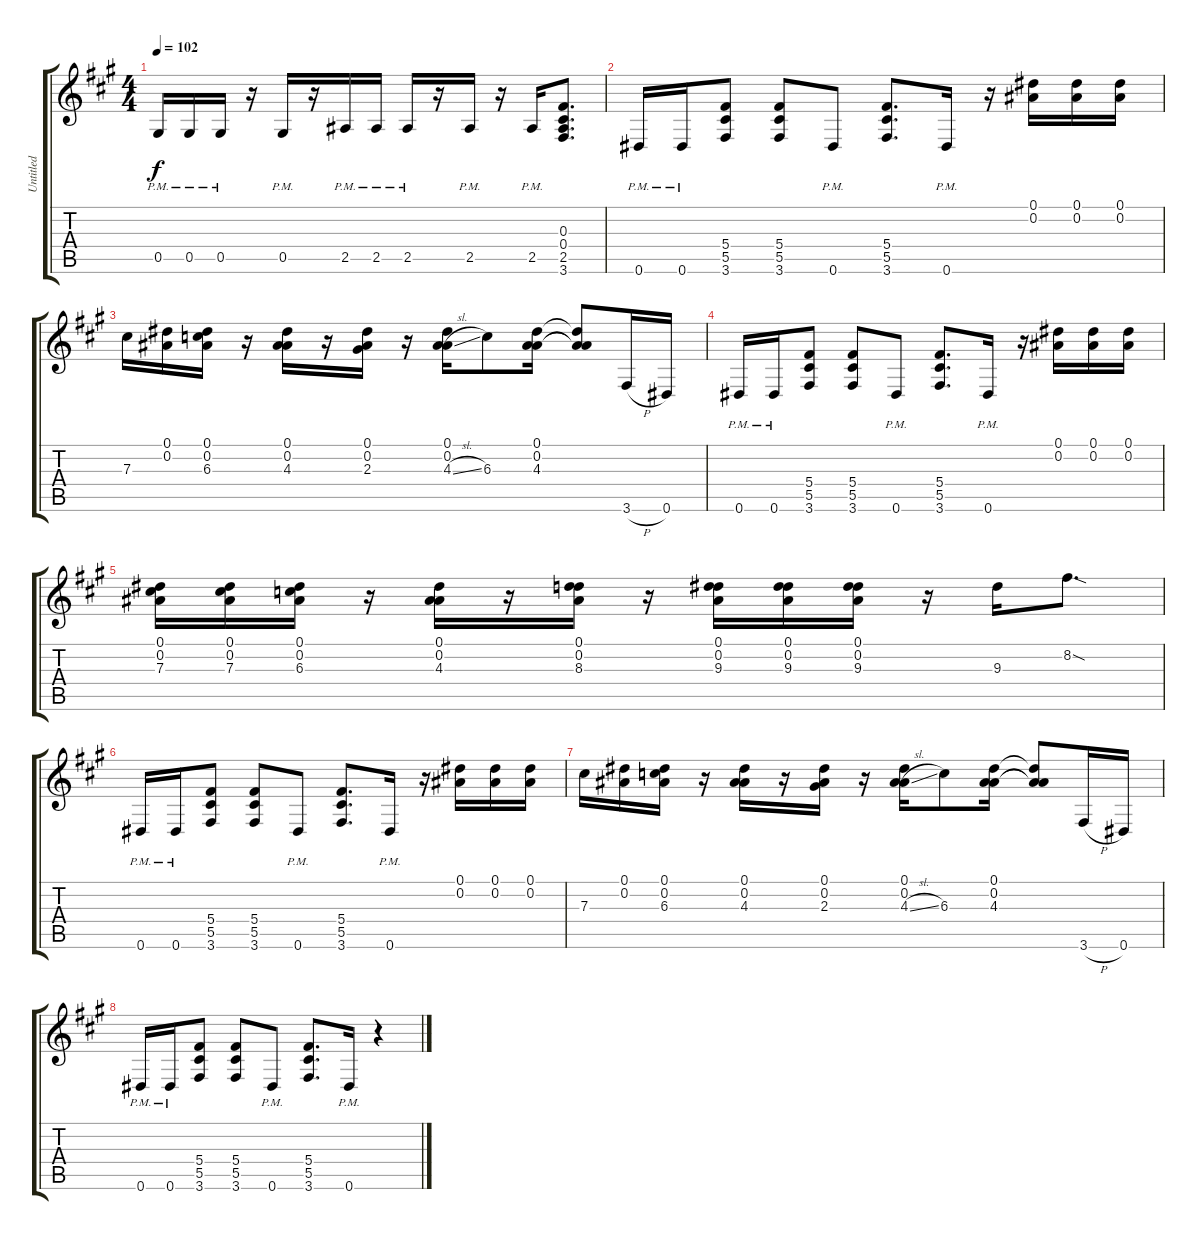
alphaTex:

\track ("Untitled" "Untitled") {instrument distortionguitar}
\staff {score tabs}
\tuning (Eb4 Bb3 Gb3 Db3 Ab2 Eb2) {hide}
\ts (4 4)
\tempo 102
\clef g2
\ks a
0.5{pm}.16{dy f} 0.5{pm}.16 0.5{pm}.16 r.16 0.5{pm}.16 r.16 2.5{pm}.16 2.5{pm}.16 2.5{pm}.16 r.16 2.5{pm}.16 r.16 2.5{pm}.16 (0.3 0.4 2.5 3.6).8{d} |
0.6{pm}.16 0.6{pm}.16 (5.4 5.5 3.6).8 (5.4 5.5 3.6).8 0.6{pm}.8 (5.4 5.5 3.6).8{d} 0.6{pm}.16 r.16 (0.1 0.2).16 (0.1 0.2).16 (0.1 0.2).16 |
7.3.16 (0.1 0.2).16 (0.1 0.2 6.3).16 r.16 (0.1 0.2 4.3).16 r.16 (0.1 0.2 2.3).16 r.16 (0.1 0.2 4.3{sl}).16 6.3.8 (0.1 0.2 4.3).16 (0.1{t} 0.2{t} 4.3{t}).8 3.6{h}.16 0.6.16 |
0.6{pm}.16 0.6{pm}.16 (5.4 5.5 3.6).8 (5.4 5.5 3.6).8 0.6{pm}.8 (5.4 5.5 3.6).8{d} 0.6{pm}.16 r.16 (0.1 0.2).16 (0.1 0.2).16 (0.1 0.2).16 |
(0.1 0.2 7.3).16 (0.1 0.2 7.3).16 (0.1 0.2 6.3).16 r.16 (0.1 0.2 4.3).16 r.16 (0.1 0.2 8.3).16 r.16 (0.1 0.2 9.3).16 (0.1 0.2 9.3).16 (0.1 0.2 9.3).16 r.16 9.3.16 8.2{sod}.8{d} |
0.6{pm}.16 0.6{pm}.16 (5.4 5.5 3.6).8 (5.4 5.5 3.6).8 0.6{pm}.8 (5.4 5.5 3.6).8{d} 0.6{pm}.16 r.16 (0.1 0.2).16 (0.1 0.2).16 (0.1 0.2).16 |
7.3.16 (0.1 0.2).16 (0.1 0.2 6.3).16 r.16 (0.1 0.2 4.3).16 r.16 (0.1 0.2 2.3).16 r.16 (0.1 0.2 4.3{sl}).16 6.3.8 (0.1 0.2 4.3).16 (0.1{t} 0.2{t} 4.3{t}).8 3.6{h}.16 0.6.16 |
0.6{pm}.16 0.6{pm}.16 (5.4 5.5 3.6).8 (5.4 5.5 3.6).8 0.6{pm}.8 (5.4 5.5 3.6).8{d} 0.6{pm}.16 r.4
